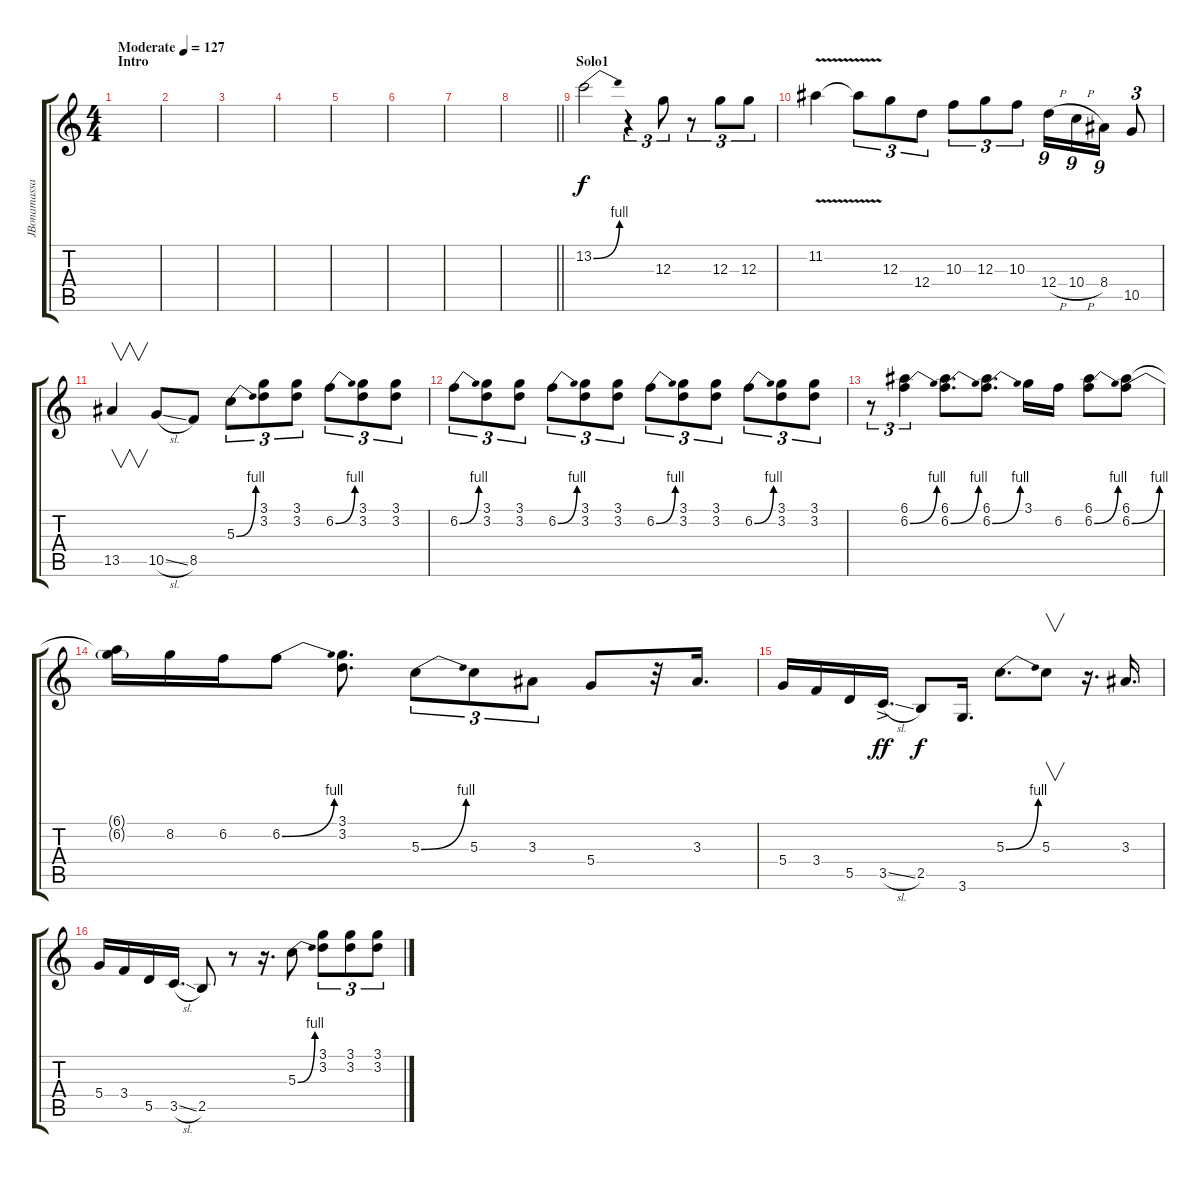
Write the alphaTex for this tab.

\track ("JBonamassa Solo" "JBonamassa") {instrument overdrivenguitar}
\staff {score tabs}
\tuning (E4 B3 G3 D3 A2 E2) {hide}
\ts (4 4)
\section ("" "Intro")
\tempo (127 "Moderate")
\clef g2
\ks c
|
|
|
|
|
|
|
\barLineRight lightlight
|
\section ("" "Solo1")
13.2{be (bend 0 0 60 4)}.2 r.4{tu (3 2)} 12.3.8{tu (3 2)} r.8{tu (3 2)} 12.3.8{tu (3 2)} 12.3.8{tu (3 2)} |
11.2{v}.4 11.2{t}.8{tu (3 2) dy f} 12.3.8{tu (3 2)} 12.4.8{tu (3 2)} 10.3.8{tu (3 2)} 12.3.8{tu (3 2)} 10.3.8{tu (3 2)} 12.4{h}.16{tu (9 8)} 10.4{h}.16{tu (9 8)} 8.4.16{tu (9 8)} 10.5.8{tu (3 2)} |
13.5.4{v} 10.5{sl}.8 8.5.8 5.3{be (bend 0 0 60 4)}.8{tu (3 2)} (3.1 3.2).8{tu (3 2)} (3.1 3.2).8{tu (3 2)} 6.2{be (bend 0 0 60 4)}.8{tu (3 2)} (3.1 3.2).8{tu (3 2)} (3.1 3.2).8{tu (3 2)} |
6.2{be (bend 0 0 60 4)}.8{tu (3 2)} (3.1 3.2).8{tu (3 2)} (3.1 3.2).8{tu (3 2)} 6.2{be (bend 0 0 60 4)}.8{tu (3 2)} (3.1 3.2).8{tu (3 2)} (3.1 3.2).8{tu (3 2)} 6.2{be (bend 0 0 60 4)}.8{tu (3 2)} (3.1 3.2).8{tu (3 2)} (3.1 3.2).8{tu (3 2)} 6.2{be (bend 0 0 60 4)}.8{tu (3 2)} (3.1 3.2).8{tu (3 2)} (3.1 3.2).8{tu (3 2)} |
r.8{tu (3 2)} (6.1 6.2{be (bend 0 0 60 4)}).4{tu (3 2)} (6.1 6.2{be (bend 0 0 60 4)}).8{d} (6.1 6.2{be (bend 0 0 60 4)}).8{d} 3.1.16 6.2.16 (6.1 6.2{be (bend 0 0 60 4)}).8 (6.1 6.2{be (bend 0 0 60 4)}).8 |
(6.1{t} 6.2{t}).16 8.2.16 6.2.16 6.2{be (bend 0 0 60 4)}.8 (3.1 3.2).8{d} 5.3{be (bend 0 0 60 4)}.8{tu (3 2)} 5.3.8{tu (3 2)} 3.3.8{tu (3 2)} 5.4.8 r.32 3.3.16{d} |
5.4.16 3.4.16 5.5.16 3.5{sl ac}.16{d dy ff} 2.5.8{dy f} 3.6.16{d} 5.3{be (bend 0 0 60 4)}.8{d} 5.3.8{v} r.16{d} 3.3.16{d} |
5.4.16 3.4.16 5.5.16 3.5{sl}.16{d} 2.5.8 r.8 r.16{d} 5.3{be (bend 0 0 60 4)}.8 (3.1 3.2).8{tu (3 2)} (3.1 3.2).8{tu (3 2)} (3.1 3.2).8{tu (3 2)}
